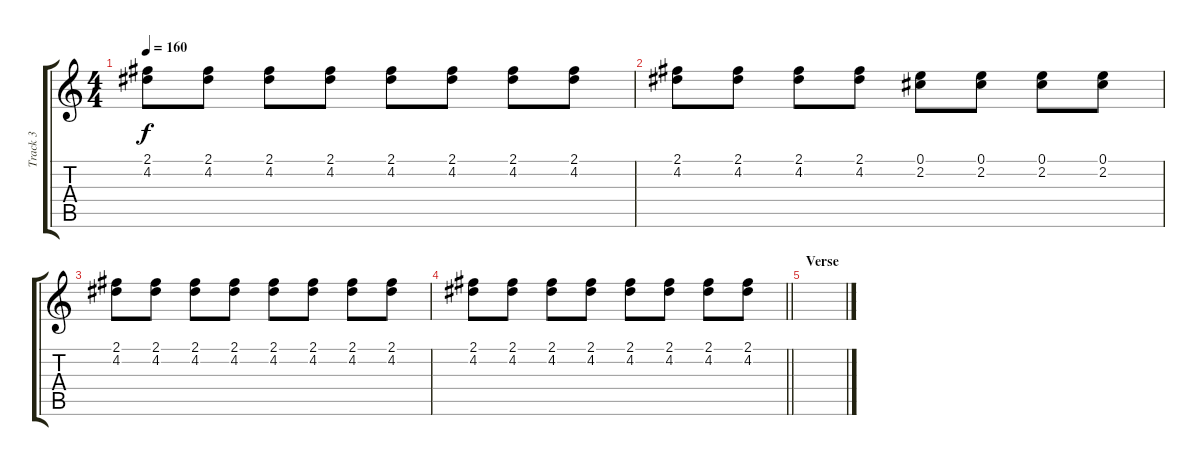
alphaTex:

\track ("Track 3" "Track 3") {instrument overdrivenguitar}
\staff {score tabs}
\tuning (E4 B3 G3 D3 A2 E2) {hide}
\ts (4 4)
\tempo 160
\clef g2
\ks c
(2.1 4.2).8{dy f} (2.1 4.2).8 (2.1 4.2).8 (2.1 4.2).8 (2.1 4.2).8 (2.1 4.2).8 (2.1 4.2).8 (2.1 4.2).8 |
(2.1 4.2).8 (2.1 4.2).8 (2.1 4.2).8 (2.1 4.2).8 (0.1 2.2).8 (0.1 2.2).8 (0.1 2.2).8 (0.1 2.2).8 |
(2.1 4.2).8 (2.1 4.2).8 (2.1 4.2).8 (2.1 4.2).8 (2.1 4.2).8 (2.1 4.2).8 (2.1 4.2).8 (2.1 4.2).8 |
\barLineRight lightlight
(2.1 4.2).8 (2.1 4.2).8 (2.1 4.2).8 (2.1 4.2).8 (2.1 4.2).8 (2.1 4.2).8 (2.1 4.2).8 (2.1 4.2).8 |
\section ("" "Verse")
